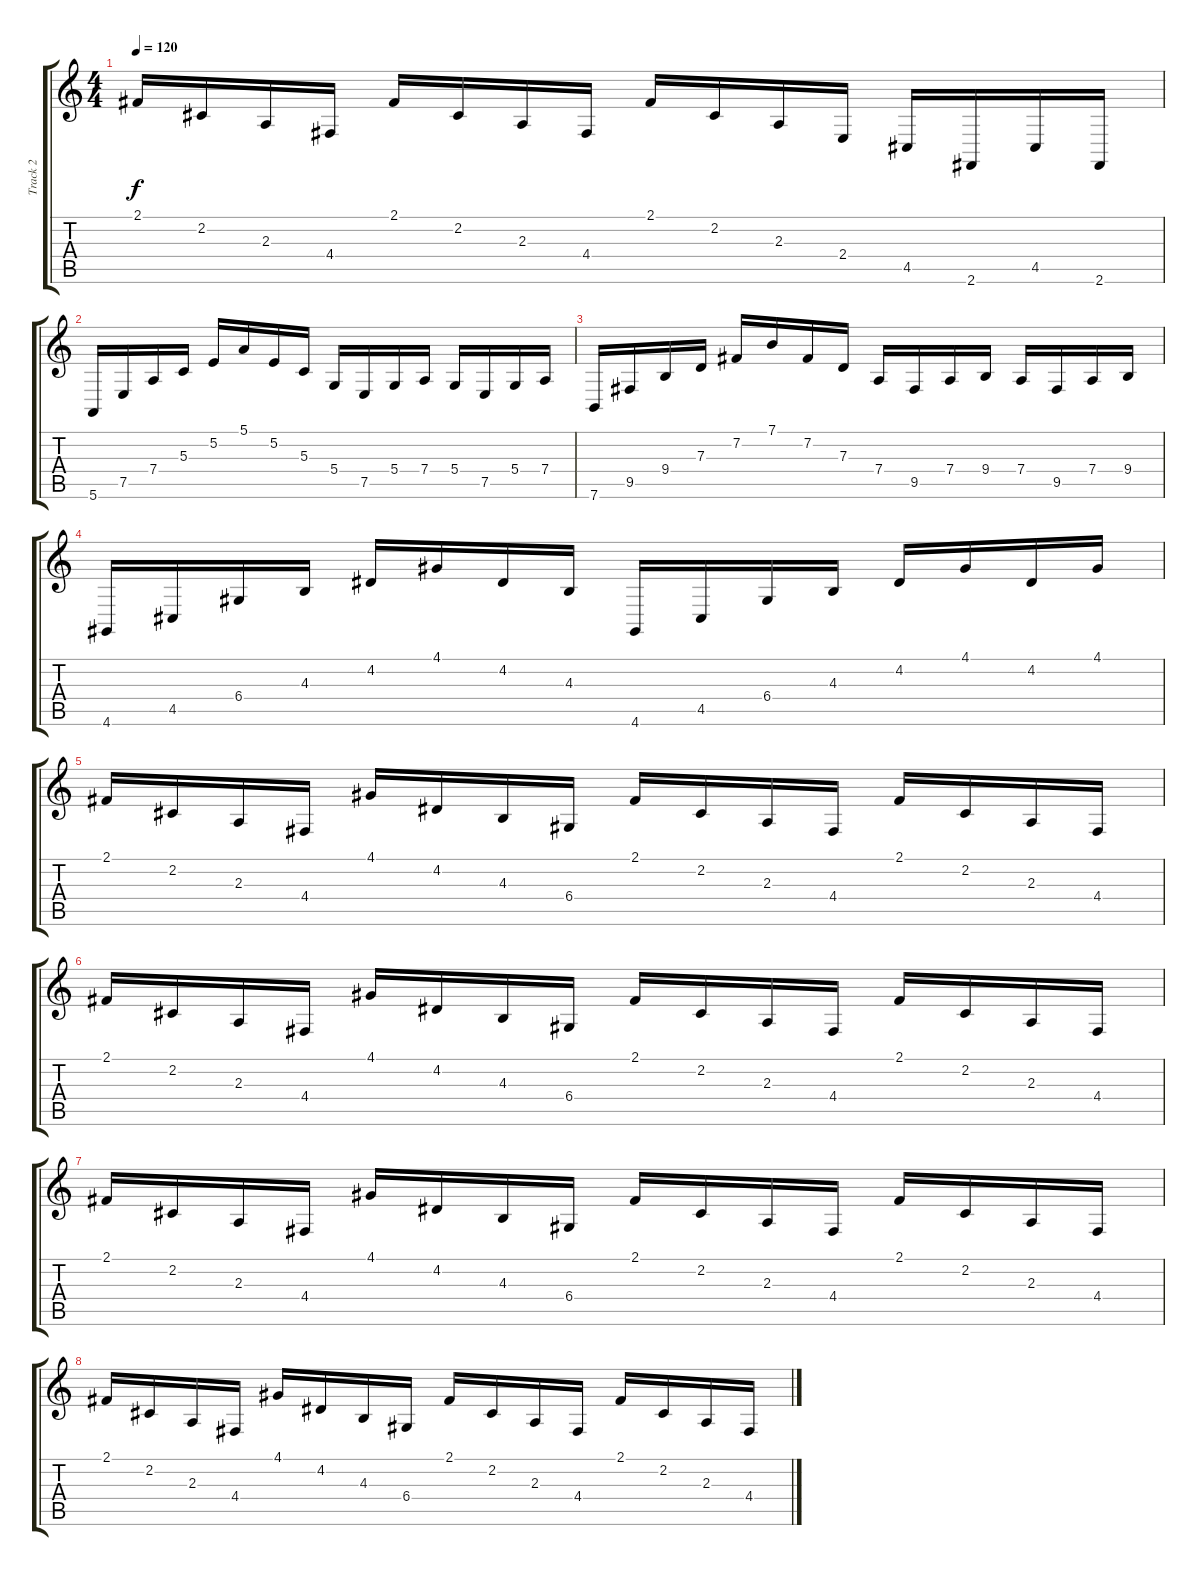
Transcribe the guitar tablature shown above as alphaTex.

\track ("Track 2" "Track 2") {instrument acousticgrandpiano}
\staff {score tabs}
\tuning (E4 B3 G3 D3 A2 E2) {hide}
\ts (4 4)
\tempo 120
\clef g2
\ks c
2.1.16{dy f} 2.2.16 2.3.16 4.4.16 2.1.16 2.2.16 2.3.16 4.4.16 2.1.16 2.2.16 2.3.16 2.4.16 4.5.16 2.6.16 4.5.16 2.6.16 |
5.6.16 7.5.16 7.4.16 5.3.16 5.2.16 5.1.16 5.2.16 5.3.16 5.4.16 7.5.16 5.4.16 7.4.16 5.4.16 7.5.16 5.4.16 7.4.16 |
7.6.16 9.5.16 9.4.16 7.3.16 7.2.16 7.1.16 7.2.16 7.3.16 7.4.16 9.5.16 7.4.16 9.4.16 7.4.16 9.5.16 7.4.16 9.4.16 |
4.6.16 4.5.16 6.4.16 4.3.16 4.2.16 4.1.16 4.2.16 4.3.16 4.6.16 4.5.16 6.4.16 4.3.16 4.2.16 4.1.16 4.2.16 4.1.16 |
2.1.16 2.2.16 2.3.16 4.4.16 4.1.16 4.2.16 4.3.16 6.4.16 2.1.16 2.2.16 2.3.16 4.4.16 2.1.16 2.2.16 2.3.16 4.4.16 |
2.1.16 2.2.16 2.3.16 4.4.16 4.1.16 4.2.16 4.3.16 6.4.16 2.1.16 2.2.16 2.3.16 4.4.16 2.1.16 2.2.16 2.3.16 4.4.16 |
2.1.16 2.2.16 2.3.16 4.4.16 4.1.16 4.2.16 4.3.16 6.4.16 2.1.16 2.2.16 2.3.16 4.4.16 2.1.16 2.2.16 2.3.16 4.4.16 |
2.1.16 2.2.16 2.3.16 4.4.16 4.1.16 4.2.16 4.3.16 6.4.16 2.1.16 2.2.16 2.3.16 4.4.16 2.1.16 2.2.16 2.3.16 4.4.16
